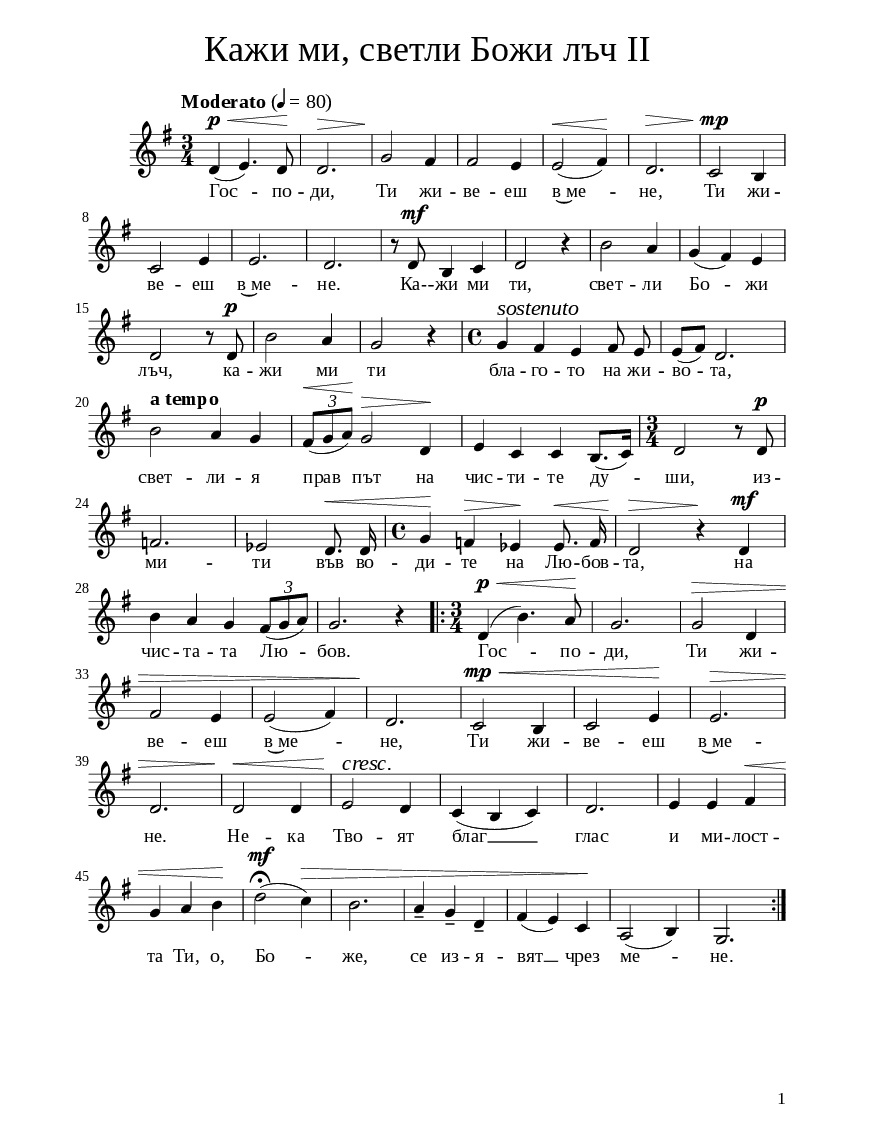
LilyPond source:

\version "2.24.4"

% include paper part and global functions
\include "include/globals.ily"

\bookpart {
  \label #'ref211
  \tocItem \markup "Кажи ми, светли Божи лъч II"
  \paper {
    print-all-headers = ##t
    print-page-number = ##t
    print-first-page-number = ##t

    % put page numbers on the bottom
    oddHeaderMarkup = \markup ""
    evenHeaderMarkup = \markup ""
    oddFooterMarkup = \markup
    \fill-line {
      ""
      \if \should-print-page-number \fromproperty #'page:page-number-string
    }
    evenFooterMarkup = \markup
    \fill-line {
      \if \should-print-page-number \fromproperty #'page:page-number-string
      ""
    }

    left-margin = 1.5\cm
    right-margin = 1.5\cm
    top-margin = 1.6\cm
    bottom-margin = 1.2\cm
    ragged-bottom = ##t % do not spread the staves to fill the whole vertical space

    % change distance between staves
    system-system-spacing =
    #'((basic-distance . 11)
       (minimum-distance . 6)
       (padding . 1)
       (stretchability . 12))
  }
  \score {
    \include "include/score-layout.ily"

    \new Voice \absolute {
      \clef treble
      \key g \major
      \time 3/4
      \tempoFunc "Moderato" 4 "80"
      \autoBeamOff

      d'4 (  ^\p  ^\<  e'4. )  d'8  ^\! | % 2
      d'2.  ^\> | % 3
      g'2  ^\!  fis'4 | % 4
      fis'2  e'4 | % 5
      e'2 (  ^\<  fis'4 )  ^\! | % 6
      d'2.  ^\> | % 7
      c'2  ^\!  ^\mp  b4 \break | % 8
      c'2  e'4 | % 9
      e'2. |
      d'2. | % 11
      r8  d'8  ^\mf  b4  c'4 | % 12
      d'2 r4 | % 13
      b'2  a'4 | % 14
      g'4 (  fis'4 )  e'4 \break | % 15
      d'2 r8  d'8  ^\p | % 16
      b'2  a'4 | % 17
      g'2 r4 | % 18
      \time 4/4  | % 18
      g'4 ^\markup{ \huge \italic {sostenuto} }  fis'4  e'4
      fis'8  e'8 | % 19
      e'8 ( [  fis'8 ) ]  d'2. \break |

      \tempo"a tempo" b'2  a'4  g'4 | % 21
      \once \omit TupletBracket
      \times 2/3  {
        fis'8 ( [  ^\<  g'8  a'8 ) ]
      }
      ^\!  g'2  ^\>  d'4  ^\! | % 22
      e'4  c'4  c'4  b8. ( [  c'16 ) ]
      | % 23
      \time 3/4  | % 23
      d'2 r8  d'8  ^\p \break | % 24
      f'2. | % 25
      es'2
      \once \override Hairpin.to-barline = ##f
      d'8. ^\<  d'16 | % 26
      \time 4/4  | % 26
      g'4  ^\!  f'4  ^\>  es'4 ^\! es'8. ^\<
      f'16 | % 27
      d'2  ^\!  ^\> r4  ^\!  d'4  ^\mf \break | % 28
      b'4  a'4  g'4 \once \omit TupletBracket
      \times 2/3  {
        fis'8 ( [  g'8  a'8 ) ]
      }
      | % 29
      g'2. r4 \bar ".|:"

      \time 3/4  |
      d'4 (  ^\p  ^\<  b'4. )  a'8  ^\! | % 31
      g'2. | % 32
      g'2  ^\>  d'4 \break | % 33
      fis'2  e'4 | % 34
      e'2 (  fis'4 ) | % 35
      d'2.  ^\! | % 36
      c'2  ^\mp  ^\<  b4 | % 37
      c'2  e'4  ^\! | % 38
      e'2.  ^\> \break | % 39
      d'2. |
      d'2  ^\!  ^\<  d'4 | % 41
      e'2  ^\! ^\markup \huge \italic { "cresc." }  d'4 | % 42
      \once \omit TupletBracket

      c'4 (  b4
      c'4 )
      |
      d'2. | % 43
      e'4  e'4  fis'4  ^\< | % 44
      g'4  a'4  b'4  ^\!  | % 45
      d''2 ( ^\fermata  ^\mf  c''4 )  ^\> | % 46
      b'2. | % 47
      a'4 --  g'4 --  d'4 -- | % 48
      fis'4 (  e'4 )  c'4  ^\! | % 49
      a2 (  b4 ) |
      g2.
      \bar ":|."
    }

    \addlyrics {
      Гос -- по -- ди, Ти жи -- ве --
      еш в~ме -- не, Ти жи -- ве --
      еш в~ме -- не. "Ка-" -- жи ми ти,
      свет -- ли Бо -- жи лъч, ка --
      жи ми ти бла -- го -- то на жи --
      во -- та, свет -- ли -- я прав
      път на чис -- ти -- те ду
      -- ши, из -- ми -- ти във во --
      ди -- те на Лю -- бов -- та, на
      чис -- та -- та Лю --  бов.
      Гос -- по -- ди, Ти жи -- ве --
      еш в~ме -- не, Ти жи -- ве --
      еш в~ме -- не. Не -- ка Тво -- ят
      благ __   глас и ми -- лост --
      та Ти, о, Бо -- же, се из -- я
      -- вят __  чрез ме -- не.}

      \header {
        title = \titleFunc #'ref_desc_17 "Кажи ми, светли Божи лъч II  " "Kaži mi svetli, Boži lăč II"
      }

      \midi{}

    } % score

  } % bookpart

  % Più mosso
  %
